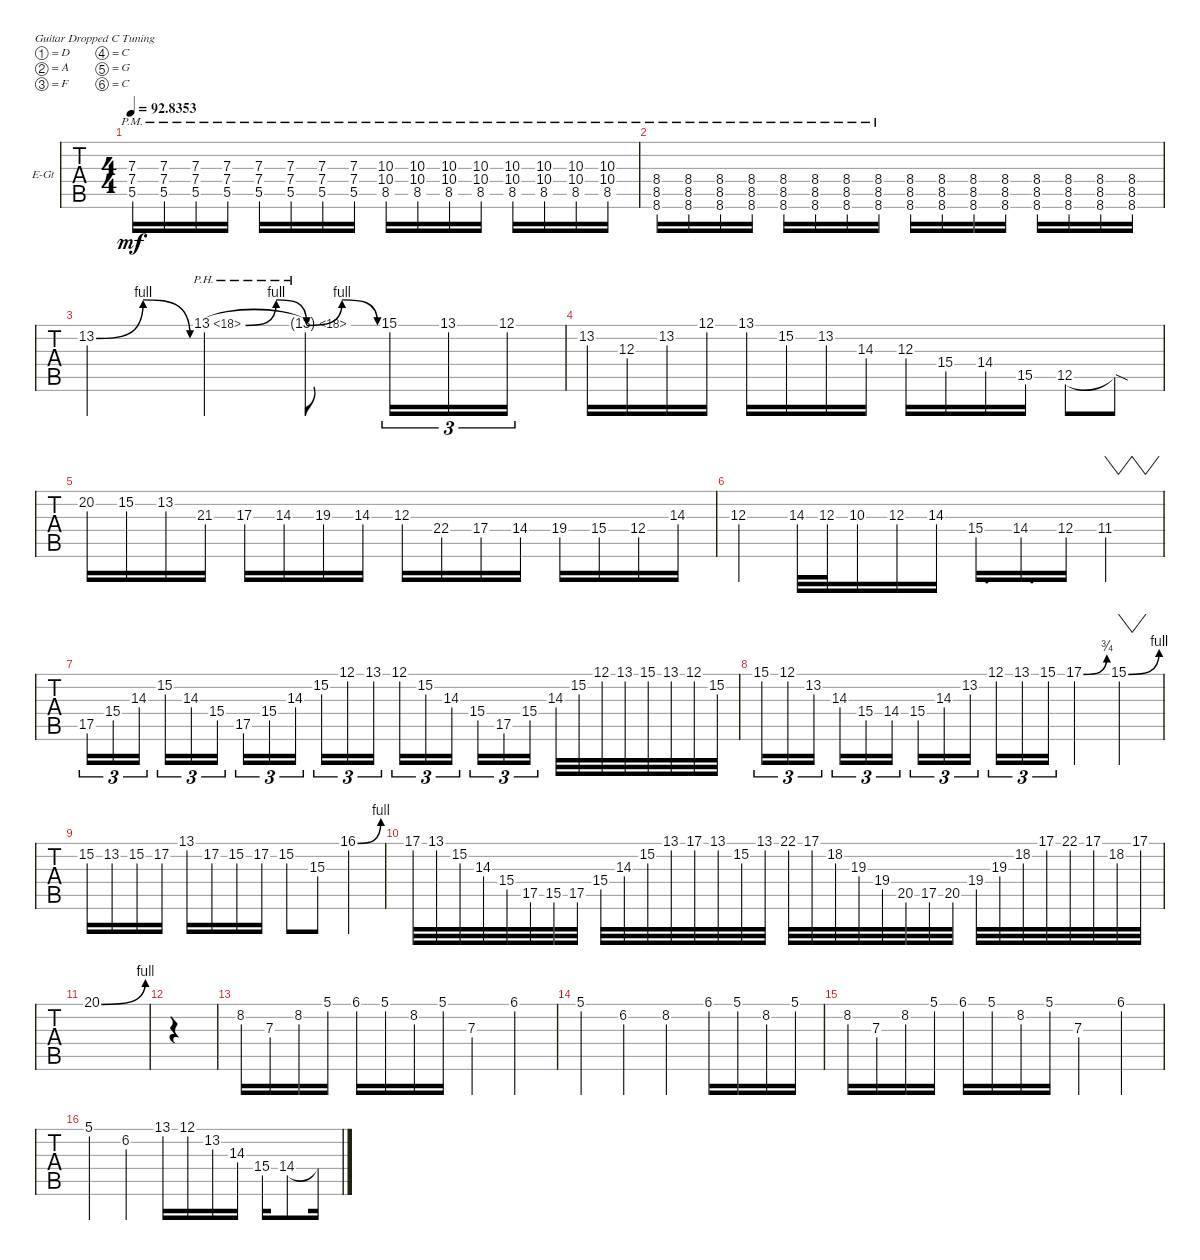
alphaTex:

\defaultSystemsLayout 4
\bracketExtendMode groupsimilarinstruments
\firstSystemTrackNameOrientation horizontal
\otherSystemsTrackNameOrientation horizontal
\track ("Electric Guitar" "E-Gt") {instrument distortionguitar}
\staff {tabs}
\tuning (D4 A3 F3 C3 G2 C2)
\ts (4 4)
\tempo
92.8353
\accidentals auto
\clef g2
\ottava regular
\simile none
\ks c
(7.4{pm} 5.5{pm} 7.3{pm}).16{dy mf} (7.4{pm} 5.5{pm} 7.3{pm}).16 (7.4{pm} 5.5{pm} 7.3{pm}).16 (7.4{pm} 5.5{pm} 7.3{pm}).16 (7.4{pm} 5.5{pm} 7.3{pm}).16 (7.4{pm} 5.5{pm} 7.3{pm}).16 (7.4{pm} 5.5{pm} 7.3{pm}).16 (7.4{pm} 5.5{pm} 7.3{pm}).16 (10.3{pm} 10.4{pm} 8.5{pm}).16 (10.3{pm} 10.4{pm} 8.5{pm}).16 (10.3{pm} 10.4{pm} 8.5{pm}).16 (10.3{pm} 10.4{pm} 8.5{pm}).16 (10.3{pm} 10.4{pm} 8.5{pm}).16 (10.3{pm} 10.4{pm} 8.5{pm}).16 (10.3{pm} 10.4{pm} 8.5{pm}).16 (10.3{pm} 10.4{pm} 8.5{pm}).16 |
(8.5{pm} 8.6{pm} 8.4{pm}).16 (8.5{pm} 8.6{pm} 8.4{pm}).16 (8.5{pm} 8.6{pm} 8.4{pm}).16 (8.5{pm} 8.6{pm} 8.4{pm}).16 (8.5{pm} 8.6{pm} 8.4{pm}).16 (8.5{pm} 8.6{pm} 8.4{pm}).16 (8.5{pm} 8.6{pm} 8.4{pm}).16 (8.5{pm} 8.6{pm} 8.4{pm}).16 (8.5 8.6 8.4).16 (8.5 8.6 8.4).16 (8.5 8.6 8.4).16 (8.5 8.6 8.4).16 (8.5 8.6 8.4).16 (8.5 8.6 8.4).16 (8.5 8.6 8.4).16 (8.5 8.6 8.4).16 |
13.2{be (bendrelease 0 0 45.6 4 45.6 4 59.4 0)}.2 13.1{be (bendrelease 0 0 49.8 4 50.4 4 59.4 0) ph 5}.4 13.1{be (bendrelease 0 0 10.799999999999999 4 10.799999999999999 4 19.2 0) ph 5 t}.8 15.1.16{tu (3 2)} 13.1.16{tu (3 2)} 12.1.16{tu (3 2)} |
13.2.16 12.3.16 13.2.16 12.1.16 13.1.16 15.2.16 13.2.16 14.3.16 12.3.16 15.4.16 14.4.16 15.5.16 12.5.8 12.5{sod t}.8 |
20.2.16 15.2.16 13.2.16 21.3.16 17.3.16 14.3.16 19.3.16 14.3.16 12.3.16 22.4.16 17.4.16 14.4.16 19.4.16 15.4.16 12.4.16 14.3.16 |
12.3.4 14.3.32 12.3.32 10.3.16 12.3.16 14.3.16 15.4.16{d} 14.4.16{d} 12.4.16 11.4.4{vw} |
17.5.16{tu (3 2)} 15.4.16{tu (3 2)} 14.3.16{tu (3 2)} 15.2.16{tu (3 2)} 14.3.16{tu (3 2)} 15.4.16{tu (3 2)} 17.5.16{tu (3 2)} 15.4.16{tu (3 2)} 14.3.16{tu (3 2)} 15.2.16{tu (3 2)} 12.1.16{tu (3 2)} 13.1.16{tu (3 2)} 12.1.16{tu (3 2)} 15.2.16{tu (3 2)} 14.3.16{tu (3 2)} 15.4.16{tu (3 2)} 17.5.16{tu (3 2)} 15.4.16{tu (3 2)} 14.3.32 15.2.32 12.1.32 13.1.32 15.1.32 13.1.32 12.1.32 15.2.32 |
15.1.16{tu (3 2)} 12.1.16{tu (3 2)} 13.2.16{tu (3 2)} 14.3.16{tu (3 2)} 15.4.16{tu (3 2)} 14.4.16{tu (3 2)} 15.4.16{tu (3 2)} 14.3.16{tu (3 2)} 13.2.16{tu (3 2)} 12.1.16{tu (3 2)} 13.1.16{tu (3 2)} 15.1.16{tu (3 2)} 17.1{be (bend 0.6 0 36 3)}.4 15.1{be (bend 0 0 12.6 4)}.4{vw} |
15.2.16 13.2.16 15.2.16 17.2.16 13.1.16 17.2.16 15.2.16 17.2.16 15.2.8 15.3.8 16.1{be (bend 0 0 30 4)}.4 |
17.1.32 13.1.32 15.2.32 14.3.32 15.4.32 17.5.32 15.5.32 17.5.32 15.4.32 14.3.32 15.2.32 13.1.32 17.1.32 13.1.32 15.2.32 13.1.32 22.1.32 17.1.32 18.2.32 19.3.32 19.4.32 20.5.32 17.5.32 20.5.32 19.4.32 19.3.32 18.2.32 17.1.32 22.1.32 17.1.32 18.2.32 17.1.32 |
20.1{be (bend 0 0 59.4 4)}.1 |
|
8.2.16 7.3.16 8.2.16 5.1.16 6.1.16 5.1.16 8.2.16 5.1.16 7.3.4 6.1.4 |
5.1.4 6.2.4 8.2.4 6.1.16 5.1.16 8.2.16 5.1.16 |
8.2.16 7.3.16 8.2.16 5.1.16 6.1.16 5.1.16 8.2.16 5.1.16 7.3.4 6.1.4 |
5.1.4 6.2.4 13.1.16 12.1.16 13.2.16 14.3.16 15.4.16 14.4.8 14.4{t}.16
